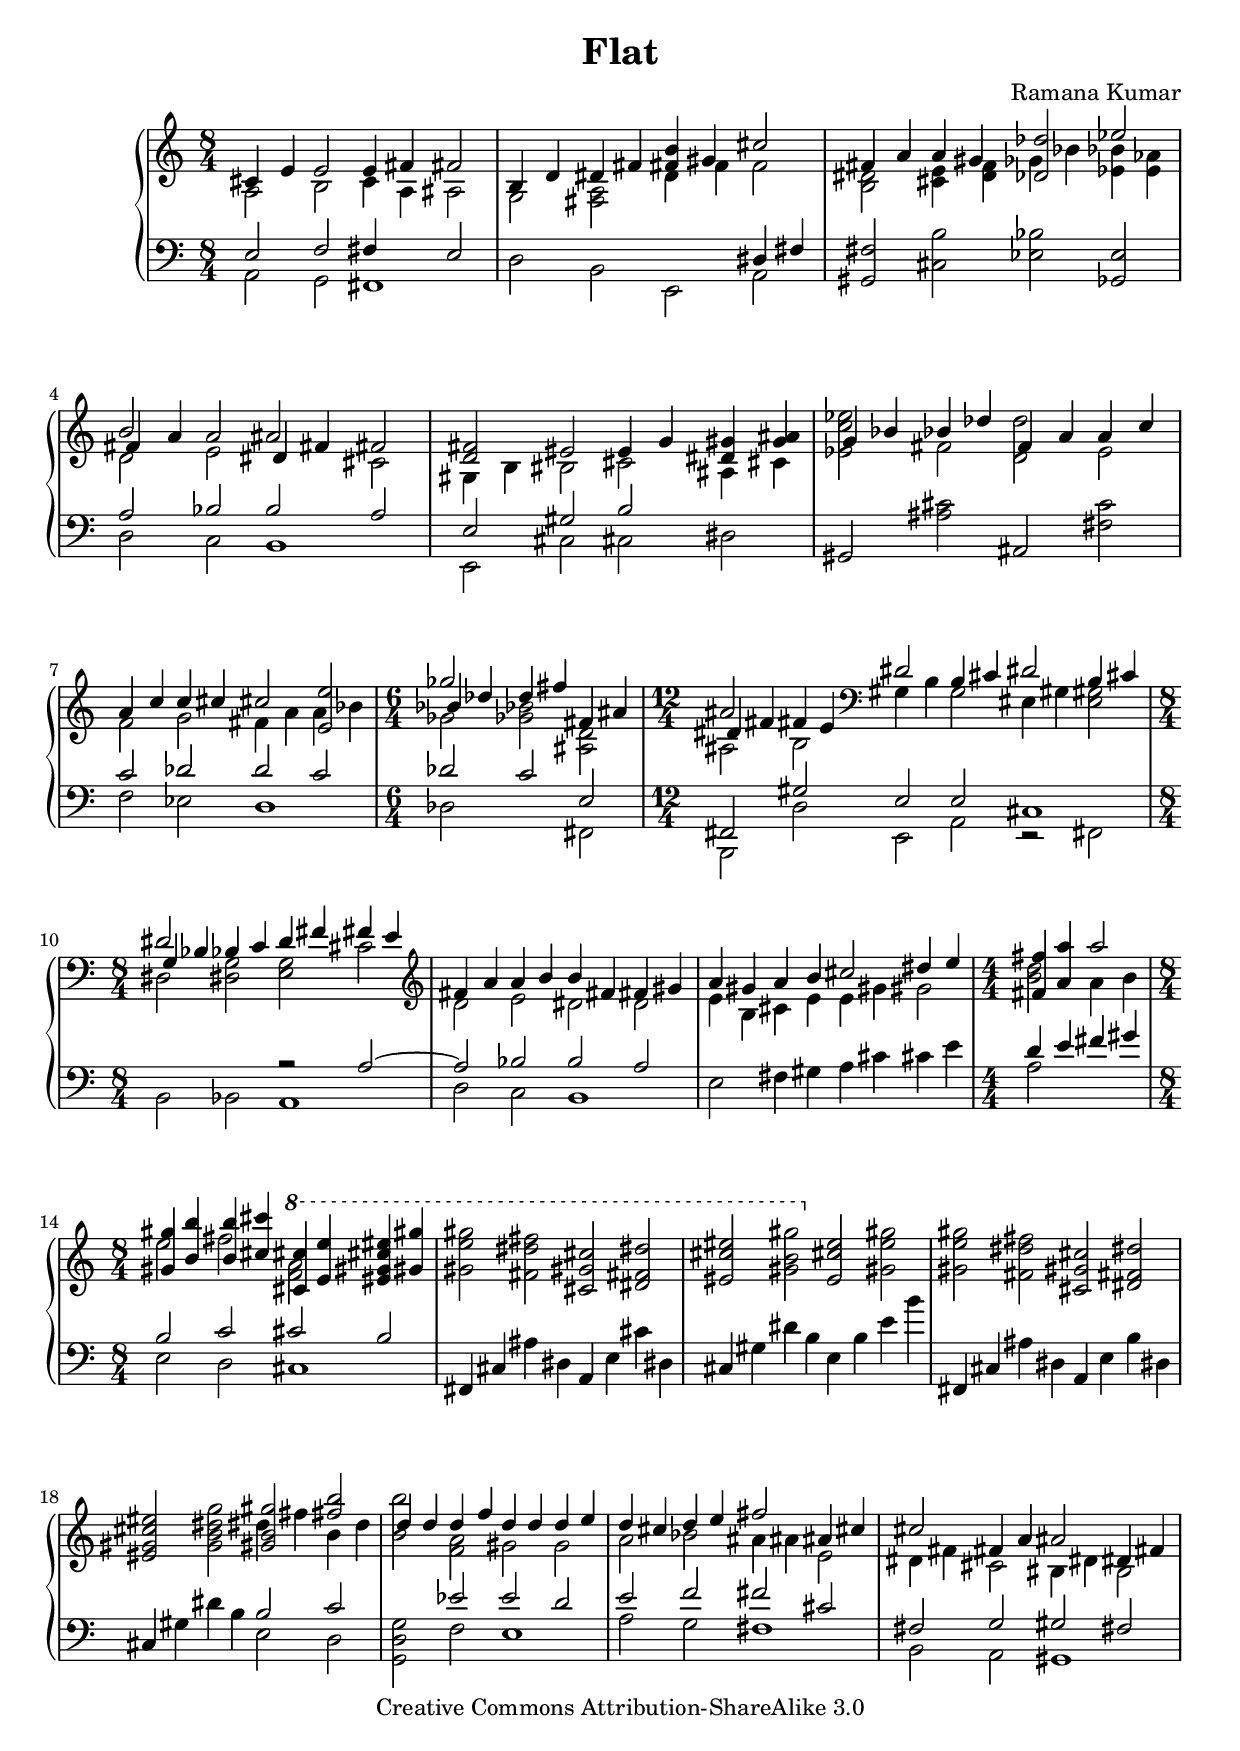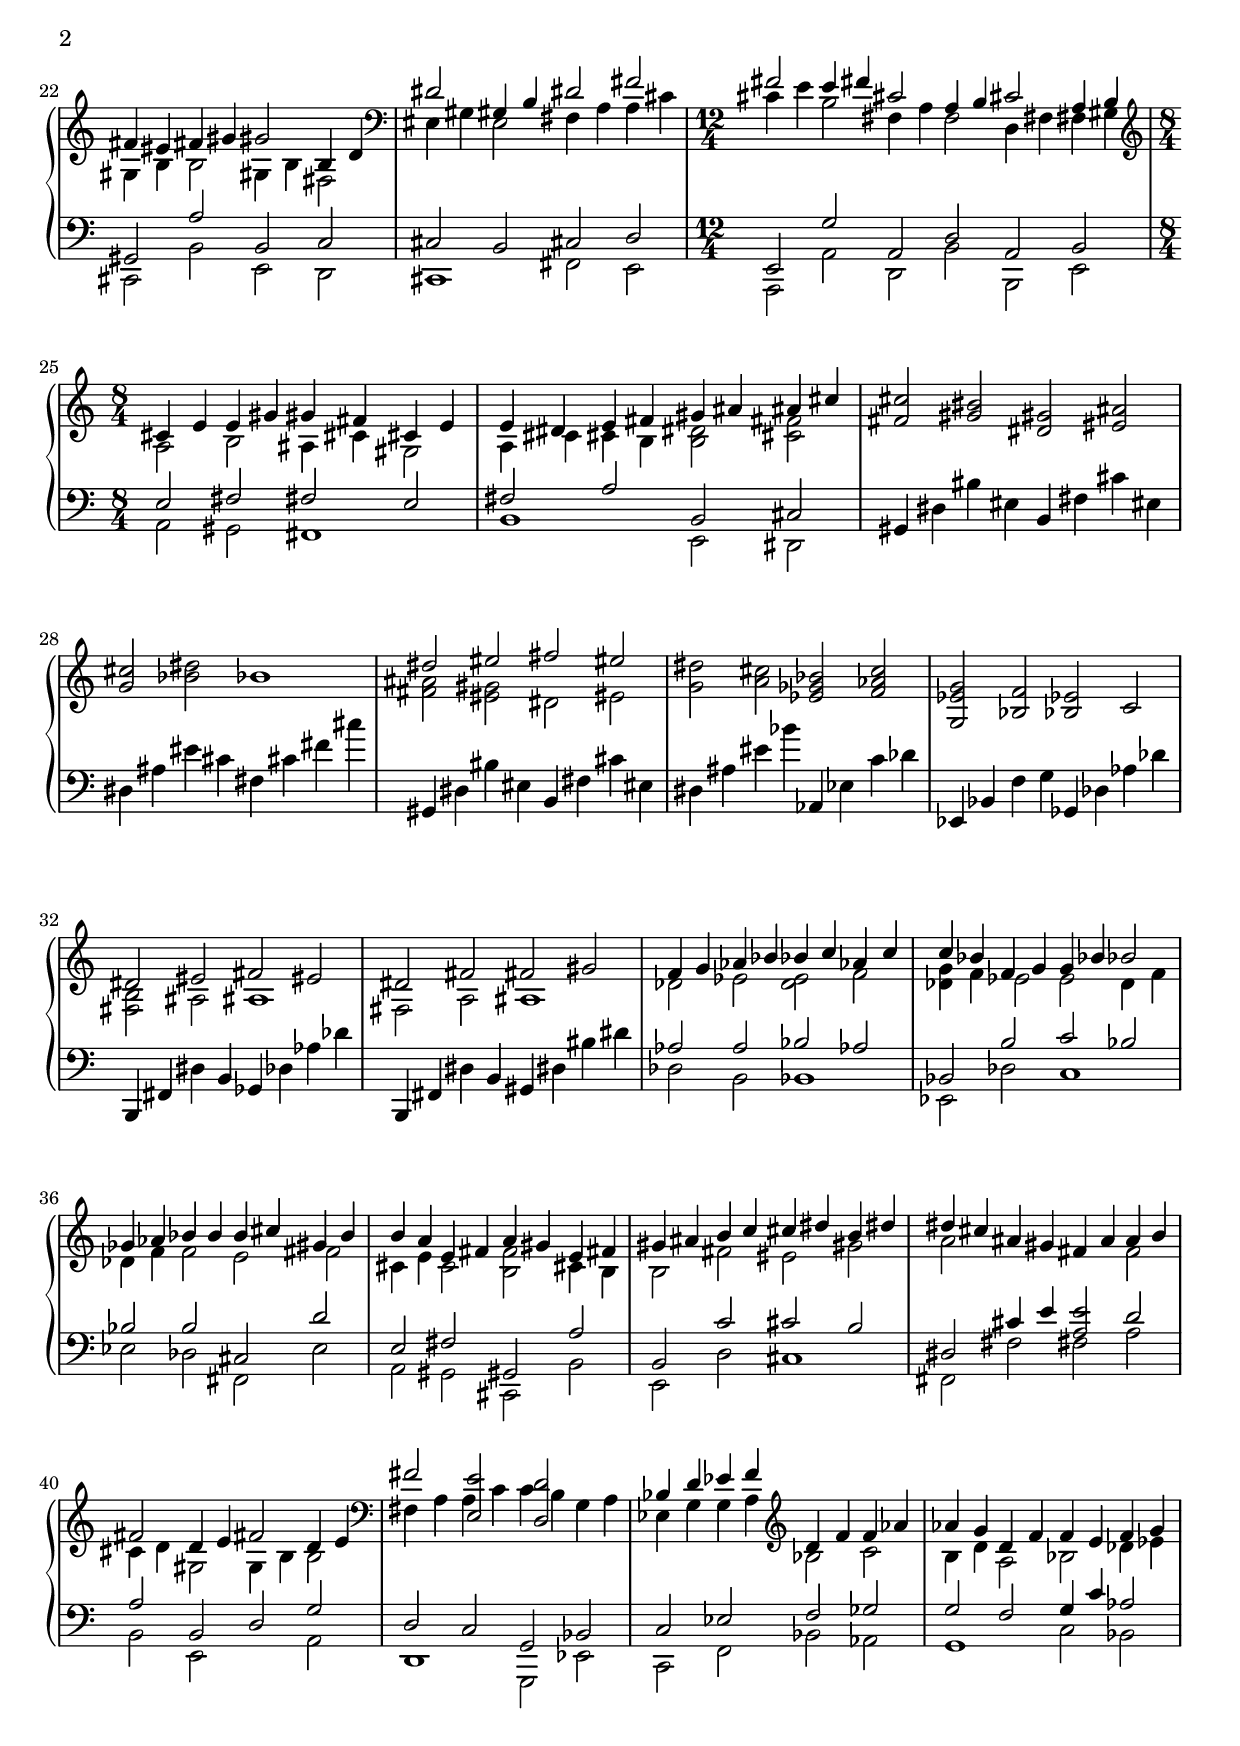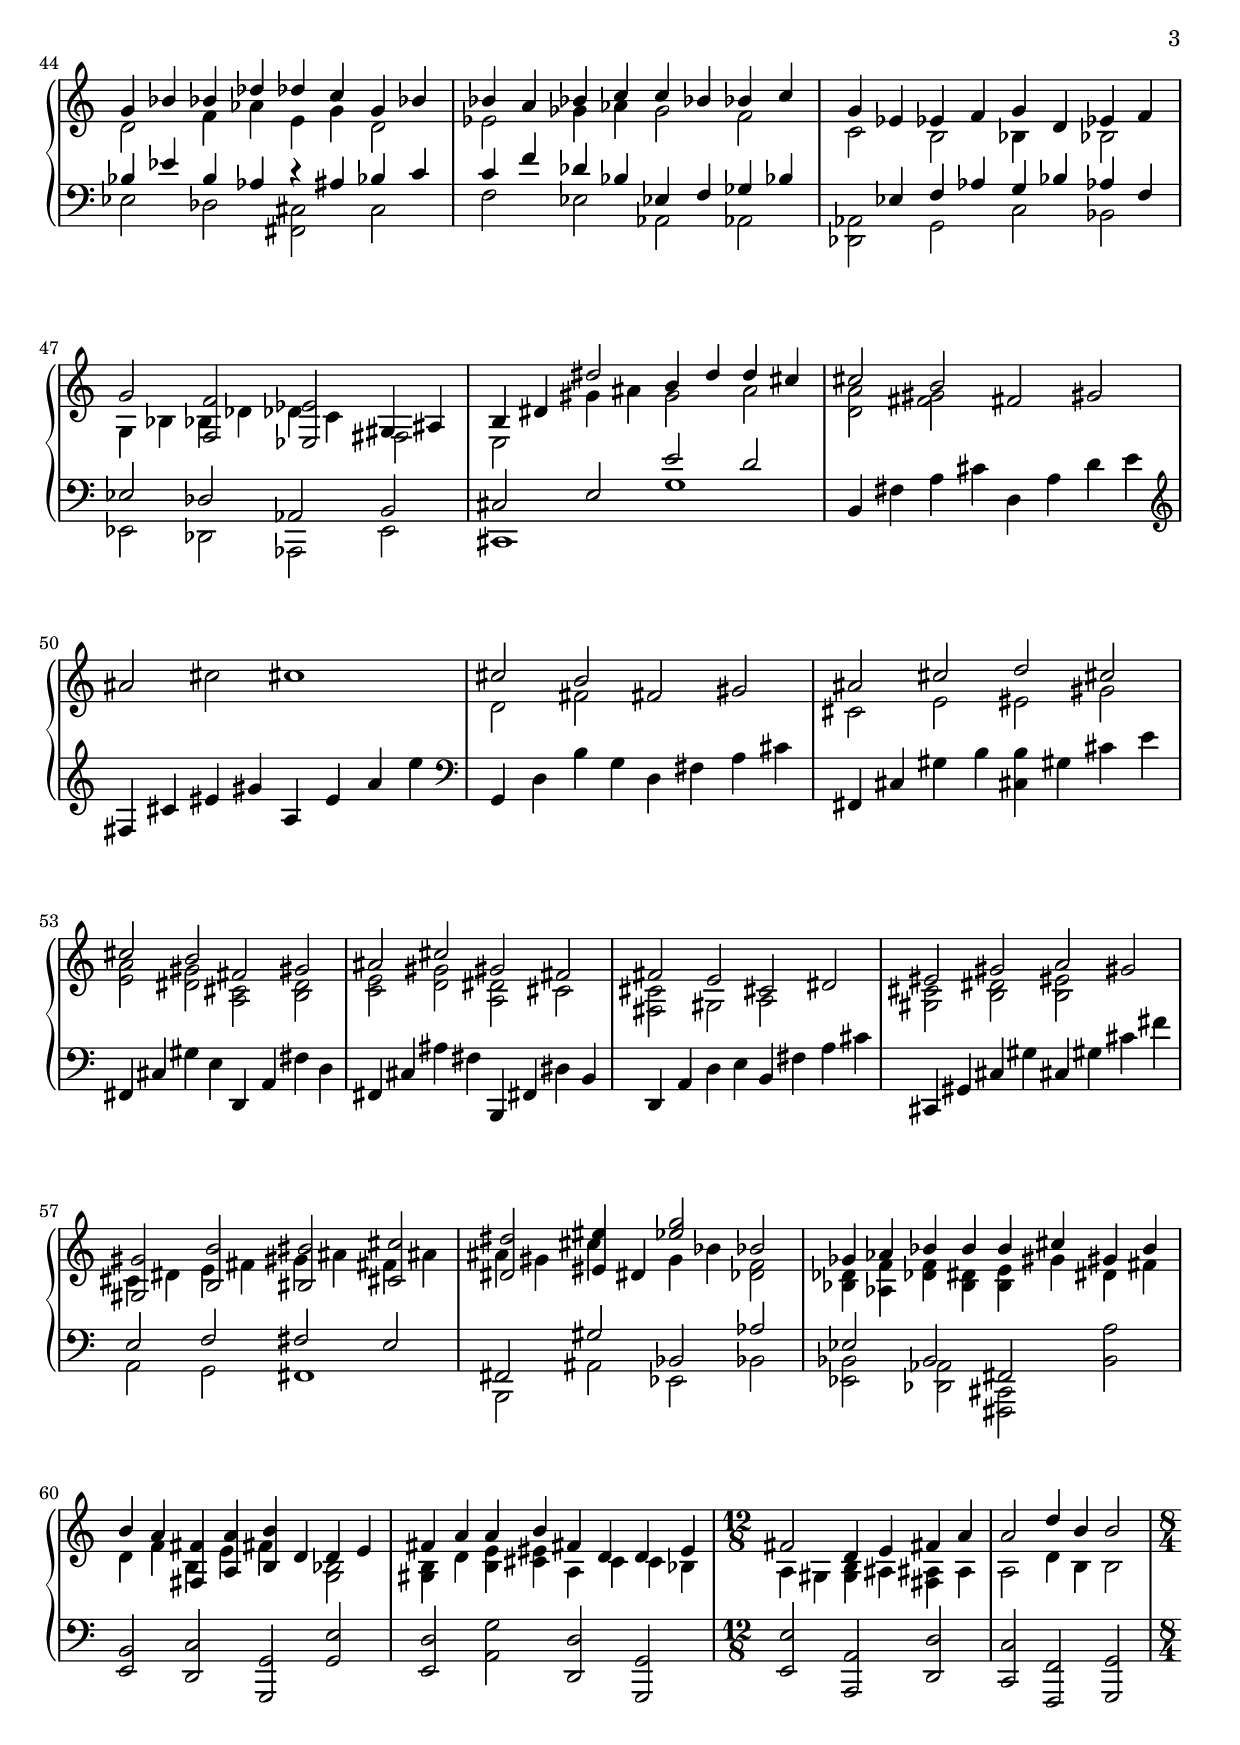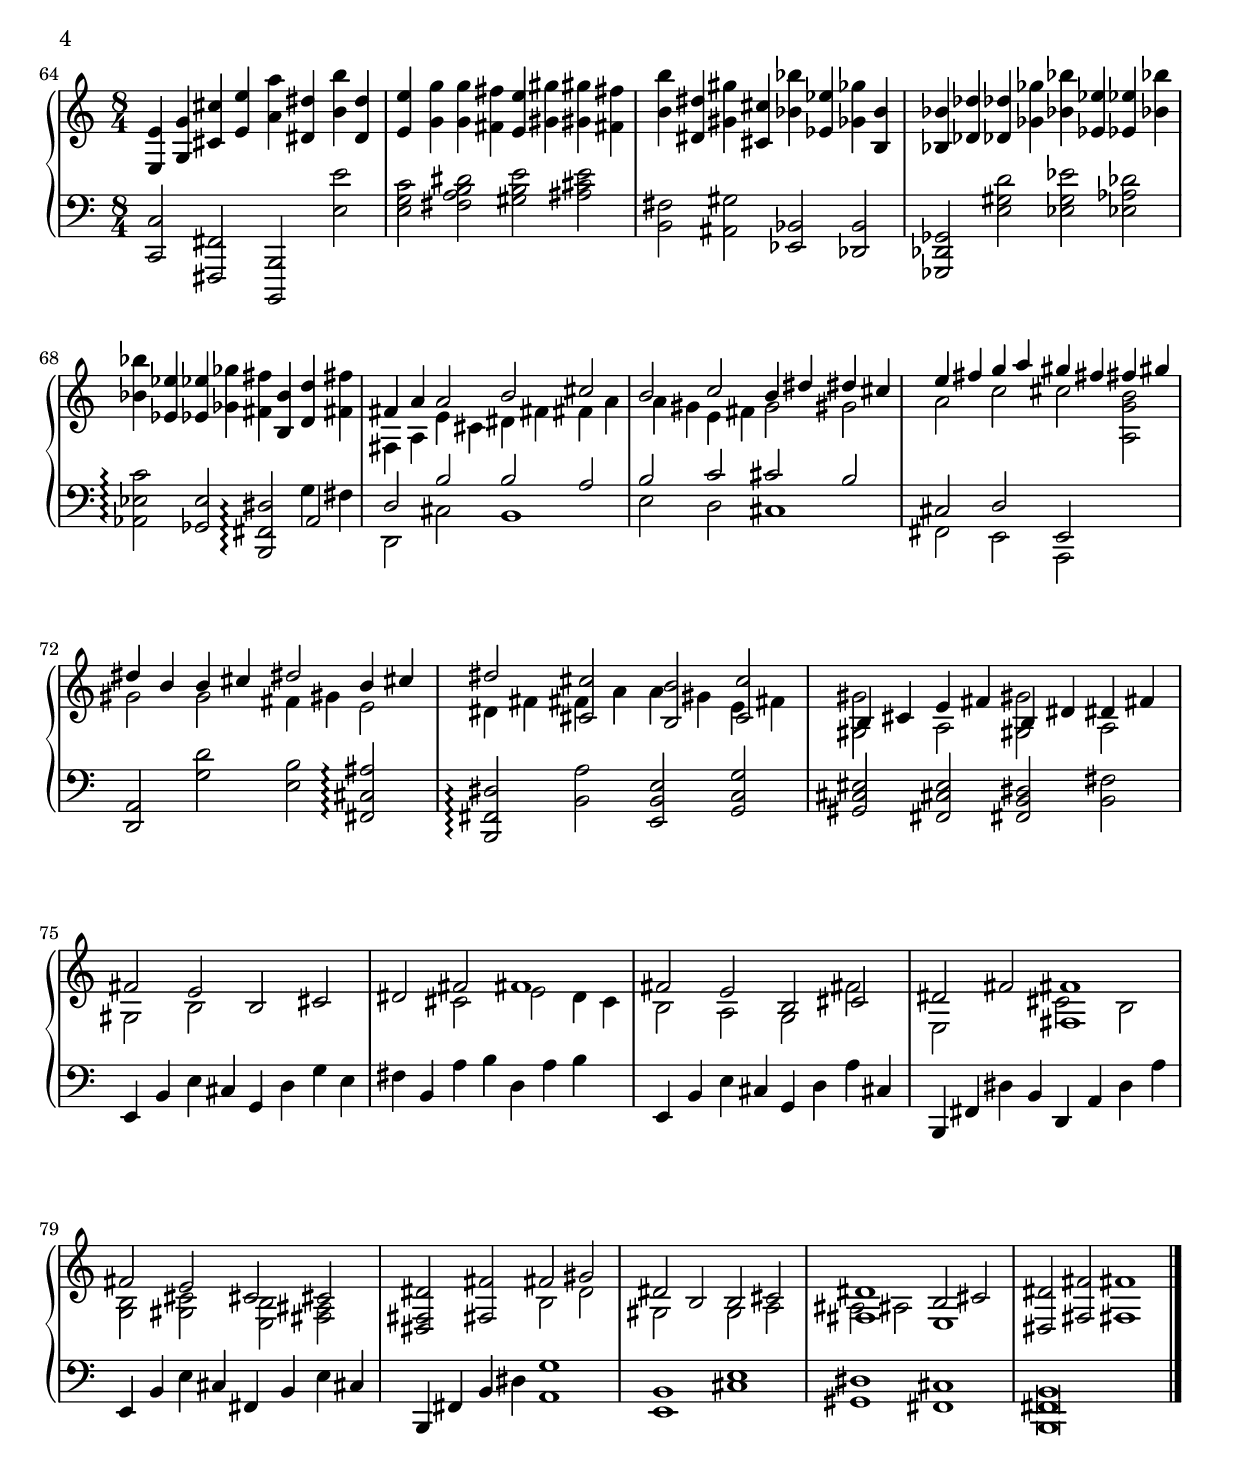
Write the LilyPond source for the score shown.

\version "2.10.30"

\header {
  title             = "Flat"
  composer          = "Ramana Kumar"
  date              = "2007"
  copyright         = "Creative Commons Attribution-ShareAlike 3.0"
}

onceStem =
#(define-music-function (parser location direction music) (number? ly:music?) #{
  \once \override Stem #'direction = $direction
  $music #}
)

#(ly:set-option 'point-and-click #f)

\score {
  \context PianoStaff <<
    \context Staff = right <<
      #(set-accidental-style 'forget)
      \override Staff.TimeSignature #'style = #'()
      \clef treble
      \time 8/4
      << {
        <<
          {cis'4 e' e'2 e'4 fis' fis'2}
        \\{a2 b c'4 a ais2}
        >> | <<
          {b4 d' dis' fis' <b' fis'> gis' cis''2}
        \\{g2 <fis a> d'4 f' f'2}
        >> | <<
          {fis'4 a' a' gis' <des' des''>2 ees''}
        \\{<b dis'>2 <cis' e'>4 <d' f'> ges' bes' <bes' ees'> <aes' e'>}
        >> | <<
          {b'2 s ais' s}
        \\{d'2 e' s cis'}
        \\{fis'4 a' a'2 dis'4 fis' fis'2}
        >> | <<
          {<fis' d'>2 eis' e'4 g' <gis' dis'> <ais' g'>}
        \\{gis4 b bis2 cis' ais4 cis'}
        >> | <<                                             %--05
          {g'4 bes' bes' des'' f' a' a' c''}
        \\{<ees' c'' ees''>2 fis' <d' d''> e'}
        >> | <<
          {a'4 c'' c'' cis'' cis''2 <e' e''>}
        \\{f'2 g' fis'4 a' a' bes'}
        >> | \time 6/4 <<
          {ges''2 s fis'4 ais'}
        \\{ges'2 <ges' bes'> <ais d'>}
        \\{bes'4 des'' d'' fis'' s2}
        >> | \time 12/4 <<
          {ais'2 s \clef bass dis'2 b4 cis' dis'2 b4 cis'}
        \\{ais2 b gis4 b g2 eis4 gis <e gis>2}
        \\{dis'4 fis' fis' e'}
        >> | \time 8/4 <<
          {dis'2 s d'4 fis' fis' e'}
        \\{dis2 <dis g> <e g> cis'}
        \\{g4 bes bes c' s2 s}
        >> | \clef treble <<                               %--10
          {fis'4 a' a' b' b' fis' fis' gis'}
        \\{d'2 e' dis' d'}
        >> | <<
          {a'4 gis' a' b' cis''2 dis''4 e''}
        \\{e'4 b cis' e' e' gis' gis'2}
        >> | \time 4/4 <<
          {<fis' fis''>4 <a' a''> a''2}
        \\{<b' d''>2 a'4 b'}
        >> | \time 8/4 <<
          {<gis' gis''>4 <b' b''> <b' b''> <cis'' cis'''> #(set-octavation 1) <cis'' cis'''> <e'' e'''> <eis'' gis'' cis''' eis'''> <gis'' gis'''>}
        \\{e''2 fis'' <f'' a''> s}
        >> | 
          <gis'' e''' gis'''>2 <fis'' dis''' fis'''> <cis'' gis'' cis'''> <dis'' fis'' dis'''>
           |                                               %--15
          <eis'' cis''' eis'''>2 <gis'' b'' gis'''> #(set-octavation 0) <e' cis'' e''> <gis' e'' gis''>
           |
          <gis' e'' gis''>2 <fis' dis'' fis''> <cis' gis' cis''> <dis' fis' dis''>
           |
          <eis' gis' cis'' eis''>2 <g' b' dis'' g''> <<{<gis' b' gis''>2 <fis'' b''>}\\{dis''4 fis'' b' d''}>>
           | <<
          {d''4 d'' d'' f'' d'' d'' d'' e''}
        \\{<b' b''>2 <f' a'> gis' g'}
        >> | <<
          {d''4 cis'' d'' e'' fis''2 ais'4 cis''}
        \\{a'2 bes' ais'4 ais' e'2}
        >> | <<                                            %--20
          {cis''2 fis'4 a' ais'2 dis'4 fis'}
        \\{dis'4 fis' cis'2 bis4 dis' b2}
        >> | <<
          {fis'4 eis' fis' gis' gis'2 b4 d'}
        \\{gis4 b b2 gis4 b fis2}
        >> | \clef bass <<
          {dis'2 gis4 b dis'2 fis'}
        \\{eis4 gis e2 fis4 a a cis'}
        >> | \time 12/4 <<
          {fis'2 e'4 fis' cis'2 a4 b cis'2 a4 b}
        \\{cis'4 e' b2 fis4 a f2 d4 fis fis gis}
        >> | \time 8/4 \clef treble <<
          {cis'4 e' e' gis' gis' fis' cis' e'}
        \\{a2 b ais4 cis' gis2}
        >> | <<                                            %--25
          {e'4 dis' e' fis' gis' ais' ais' cis''}
        \\{a4 cis' cis' b <b dis'>2 <cis' fis'>}
        >> |
          <cis'' fis'>2 <bis' gis'> <gis' dis'> <ais' eis'>
           | 
          <cis'' g'>2 <dis'' bes'> bes'1
           | <<
          {dis''2 eis'' fis'' eis''}
        \\{<fis' ais'>2 <eis' gis'> dis' eis'}
        >> |
          <g' dis''>2 <a' cis''> <ees' ges' bes'> <f' aes' c''>
           |                                               %--30             
          <g ees' g'>2 <bes f'> <bes ees'> c'
           | <<
          {dis'2 eis' fis' eis'}
        \\{<fis b>2 ais ais1}
        >> | <<
          {dis'2 fis' fis' gis'}
        \\{fis2 a ais1}
        >> | <<
          {f'4 g' aes' bes' bes' c'' aes' c''}
        \\{des'2 ees' <d' e'> f'}
        >> | <<
          {c''4 bes' f' g' g' bes' bes'2}
        \\{<des' g'>4 f' ees'2 e' d'4 f'}
        >> | <<                                            %--35 
          {ges'4 aes' bes' b' b' cis'' gis' b'}
        \\{des'4 f' f'2 e' fis'}
        >> | <<
          {b'4 a' e' fis' a' gis' e' fis'}
        \\{cis'4 e' c'2 <b f'> cis'4 b}
        >> | <<
          {gis'4 ais' b' c'' cis'' dis'' b' dis''}
        \\{b2 fis' eis' gis'}
        >> | <<
          {dis''4 cis'' ais' gis' fis' a' a' b'}
        \\{a'2 s s f'}
        >> | <<
          {fis'2 d'4 e' fis'2 d'4 e'}
        \\{cis'4 d' gis2 g4 b b2}
        >> | \clef bass <<                                 %--40
          {fis'2 <e e'> <d d'> s}
        \\{fis4 a a c' c' b g a}
        >> | <<
          {bes4 d' ees' f' \clef treble d'4 f' f' aes'}
        \\{ees4 g g a bes2 c'}
        >> | <<
          {aes'4 g' d' f' f' e' f' g'}
        \\{b4 d' a2 bes des'4 ees'}
        >> | <<
          {g'4 bes' bes' des'' des'' c'' g' bes'}
        \\{d'2 f'4 aes' e' g' d'2}
        >> | <<
          {bes'4 a' bes' c'' c'' bes' bes' c''}
        \\{ees'2 ges'4 aes' g'2 f'}
        >> | <<                                            %--45
          {g'4 ees' ees' f' g'4 d' ees' f'}
        \\{c'2 b bes4 s bes2}
        >> | <<
          {g'2 <f f'> <ees ees'> gis4 ais}
        \\{g4 bes bes des' des' c' fis2}
        >> | <<
          {b4 dis' dis''2 b'4 d'' d'' cis''}
        \\{e2 gis'4 ais' g'2 a'}
        >> | <<
          {cis''2 b' fis' gis'}
        \\{<d' a'>2 <fis' gis'> s s}
        >> |
          ais'2 cis'' cis''1
           | <<                                            %--50
          {cis''2 b' fis' gis'}
        \\{d'2 fis' s s}
        >> | <<
          {ais'2 cis'' d'' cis''}
        \\{cis'2 e' eis' gis'}
        >> | <<
          {cis''2 b' fis' gis'}
        \\{<e' a'>2 <dis' gis'> <a cis'> <b d'>}
        >> | <<
          {ais'2 cis'' gis' fis'}
        \\{<c' e'>2 <d' gis'> <a dis'> cis'}
        >> | <<
          {fis'2 e' cis' dis'}
        \\{<fis cis'>2 gis a s}
        >> | <<                                            %--55
          {eis'2 gis' a' gis'}
        \\{<gis cis'>2 <b dis'> <b eis'> s}     
        >> | <<
          {<gis gis'>2 <b b'> <bis bis'> <cis' cis''>}
        \\{cis'4 dis' e' fis' gis' ais' fis' ais'}
        >> | <<
          {<dis' dis''>2 <eis' eis''>4 dis' <ees'' g''>2 bes'}
        \\{ais'4 gis' cis'' s g' bes' <des' f'>2}
        >> | <<
          {ges'4 aes' bes' b' b' cis'' gis' b'}
        \\{<bes des'>4 <aes f'> <des' f'> <b dis'> <b e'> gis' dis' fis'}
        >> | <<
          {b'4 a' <fis fis'> <a a'> <b b'> d' d' e'}
        \\{d'4 f' b e' fis' s <g bes>2}
        >> | <<                                            %--60
          {fis'4 a' a' b' fis' d' d' e'}
        \\{<gis b>4 d' <b e'> <cis' eis'> a c' c' bes}
        >> | \time 12/8 <<
          {fis'2  d'4   e'  fis'      a' a'2 d''4 b' b'2}
        \\{a4 gis <g b> ais <fis ais> a  a2  d'4  b  b2}
        >> | \time 8/4
           <e e'>4 <g g'> <cis' cis''> <e' e''> <a' a''> <dis' dis''> <b' b''> <d' d''> 
           |
          <e' e''>4 <g' g''> <g' g''> <fis' fis''> <e' e''> <gis' gis''> <gis' gis''> <fis' fis''>
           |
          <b' b''>4 <dis' dis''> <gis' gis''> <cis' cis''> <bes' bes''> <ees' ees''> <ges' ges''> <b b'>
           |                                               %--65
          <bes bes'>4 <des' des''> <des' des''> <ges' ges''> <bes' bes''> <ees' ees''> <ees' ees''> <bes' bes''>
           |
          <bes' bes''>4 <ees' ees''> <ees' ees''> <ges' ges''> <fis' fis''> <b b'> <d' d''> <fis' fis''>
           | <<
          {fis'4 a' a'2 b' cis''}
        \\{fis4 a e' cis' dis' fis' fis' a'}
        >> | <<
          {b'2 c'' b'4 dis'' dis'' cis''}
        \\{a'4 gis' e' fis' g'2 gis'}
        >> | <<
          {e''4 fis'' g'' a'' gis'' fis'' fis'' gis''}
        \\{a'2 c'' cis'' b'\stemUp}
        >> | <<                                            %--70
          {dis''4 b' b' cis'' dis''2 b'4 cis''}
        \\{gis'2 g' fis'4 gis' e'2}
        >> | <<
          {dis''2 <cis' cis''> <b b'> <c' c''>}
        \\{dis'4 fis' fis' a' a' gis' e' fis'}
        >> | <<
          {b4 cis' e' fis' b dis' dis' fis'}
        \\{<gis gis'>2 a <gis gis'> a}
        >> | <<
          {fis'2 e' b cis'}
        \\{gis2 b s1}
        >> | <<                                            %--75
          {dis'2 fis' fis'1}
        \\{s2 cis' e' d'4 c'}
        >> | <<
          {fis'2 e' b cis'}
        \\{b2 a g fis'}
        >> | <<
          {dis'2 fis' <fis fis'>1}
        \\{e2 s cis' b}         
        >> | <<
          {fis'2 e' cis' cis'}
        \\{<g b>2 <gis cis'> <e b> <fis ais>}
        >> | <<
          {<dis fis dis'>2 <fis fis'> fis' gis'}
        \\{s2 s b d'}
        >> | <<                                            %--80
          {dis'2 b b cis'}
        \\{gis2 s g a}
        >> | <<
          {<fis dis'>1 b2 cis'}
        \\{ais2 ais e1}
        >> |
          <dis dis'>2 <fis fis'> <fis fis'>1
     \bar "|."

      } >>
    >>
    \context Staff = left <<
      #(set-accidental-style 'forget)
      \override Staff.TimeSignature #'style = #'()
      \clef bass
      << {
        <<
          {e2 f fis4 s e2}
        \\{a,2 g, fis,1}
        >> | <<
          {s2 s s dis4 fis}
        \\{d2 b, e, a,}
        >> |
          <gis, fis>2 <cis b> <ees bes> <ges, e>
           | <<
          {a2 bes b a}
        \\{d2 c b,1}
        >> | <<
          {e2 gis b s}
        \\{e,2 cis cis dis2}
        >> |                                               %--05
          gis,2 <ais cis'> ais, <fis c'>
           | <<
          {c'2 des' d' c'}
        \\{f2 ees d1}
        >> | <<
          {des'2 c' e}
        \\{des2 s fis,}
        >> | <<
          {fis,2 gis e e cis1}
        \\{b,,2 d e, a, r fis,}
        >> | <<
          {s2 s r a ~}
        \\{b,2 bes, a,1}
        >> | <<                                            %--10
          {a2 bes b a}
        \\{d2 c b,1}
        >> |
          e2 fis4 gis a cis' cis' e'
           | <<
          {d'4 e' fis' gis'}
        \\{a2 s}
        >> | <<
          {b2 c' cis' b}
        \\{e2 d cis1}
        >> |
          fis,4 cis ais dis a, e cis' dis
           |                                               %--15
          cis4 gis dis' b e b e' b'
           |
          fis,4 cis ais dis a, e b dis
           |
          cis4 gis dis' b <<{b2 c'}\\{e2 d}>>
           | <<
          {s2 ees' e' d'}
        \\{<g, d g>2 f e1}
        >> | <<
          {e'2 f' fis' cis'}
        \\{a2 g fis1}
        >> | <<                                            %--20
          {fis2 g gis fis}
        \\{b,2 a, gis,1}
        >> | <<
          {gis,2 a b, c}
        \\{cis,2 b, e, d,}
        >> | <<
          {cis2 b, cis d}
        \\{cis,1 fis,2 e,}
        >> | <<
          {e,2 g a, d a, b,}
        \\{a,,2 a, d, b, b,, e,}
        >> | <<
          {e2 fis fis e}
        \\{a,2 gis, fis,1}
        >> | <<                                            %--25
          {fis2 a b, cis}
        \\{b,1 e,2 dis,}
        >> |
          gis,4 dis bis eis b, fis cis' eis
           |
          dis4 ais eis' cis' fis cis' fis' cis''
           |
          gis,4 dis bis eis b, fis cis' eis
           |
          dis4 ais eis' bes' aes, ees c' des'
           |                                               %--30
          ees,4 bes, f g ges, des aes des'
           |
          b,, fis, dis b, ges, des aes des'
           |
          b,, fis, dis b, gis, dis bis dis'
           | <<
          {aes2 a bes aes}
        \\{des2 b, bes,1}
        >> | <<
          {bes,2 b c' bes}
        \\{ees,2 des c1}
        >> | <<                                            %--35
          {bes2 b cis d'}
        \\{ees2 des fis, e}
        >> | <<
          {e2 fis gis, a}
        \\{a,2 gis, cis, b,}
        >> | <<
          {b,2  c' cis' b}
        \\{e,2 d cis1}
        >> | <<
          {dis2 cis'4 e' <a e'>2 d'}
        \\{fis,2 fis fis a}
        >> | <<
          {a2 b, d g}
        \\{b,2 e, s a,}
        >> | <<                                            %--40
          {d2 c g, bes,}
        \\{d,1 g,,2 ees,}
        >> | <<
          {c2 ees f ges}
        \\{c,2 f, bes, aes,}
        >> | <<
          {g2 f g4 c' aes2}
        \\{g,1 c2 bes,}
        >> | <<
          {bes4 ees' b aes r4 ais bes c'}
        \\{ees2 des <fis, cis>2 c}
        >> | <<
          {c'4 f' des' bes ees4 f ges bes}
        \\{f2 ees aes, aes,}
        >> | <<                                            %--45
          {s4 ees f aes g bes aes f}
        \\{<des, aes,>2 g,2 c bes,}
        >> | <<
          {ees2 des aes, b,}
        \\{ees,2 des, aes,, e,}
        >> | <<
          {cis2 e e' d'}
        \\{cis,1 g}
        >> | 
          b,4 fis a cis' d a d' e'
           | \clef treble
          fis4 cis' eis' gis' a e' a' e''
           | \clef bass                                    %--50
          g,4 d b g d fis a cis'
           |
          fis,4 cis gis b <cis b> gis cis' e'
           |
          fis,4 cis gis e d, a, fis d
           |
          fis,4 cis ais fis b,, fis, dis b,
           |
          d,4 a, d e b, fis a cis'
           |                                               %--55
          cis,4 gis, cis gis cis gis cis' fis'
           | <<
          {e2 f fis e}
        \\{a,2 g, fis,1}
        >> | <<
          {fis,2 gis bes, aes}
        \\{b,,2 ais, ees, bes,}
        >> | <<
          {ees2 b, fis,}
        \\{<ees, bes,>2 <des, aes,> <fis,, cis,> <b, a>}
        >> |
          <e, b,>2 <d, c> <g,, g,> <g, e>
           |                                               %--60
          <e, d>2 <a, g> <d, d> <g,, g,>
           |
          <e, e>2 <a,, a,> <d, d> <c, c> <f,, f,> <g,, g,> 
           |
          <c, c>2 <fis,, fis,> <b,,, b,,> <e e'>
           |
          <e g c'>2 <fis a b dis'> <gis b e'> <ais cis' e'>
           |
          <b, fis>2 <ais, gis> <ees, bes,> <des, b,>
           |                                               %--65
          <ges,, des, ges,>2 <e gis d'> <ees g ees'> <ees aes des'>
           |
          <aes, ees c'>2\arpeggio <ges, e> <b,, fis, dis>\arpeggio <<{a,2}\\{g4 fis}>>
           | <<
          {d2 b b a}
        \\{d,2 cis b,1}
        >> | <<
          {b2 c' cis' b}
        \\{e2 d cis1}
        >> | <<
          {cis2 d e,}
        \\{fis,2 e, a,,} >>
        \change Staff = right <<{}\\{<a g'>2}>>
           | \change Staff = left                          %--70
          <d, a,>2 <g d'> <e b> <fis, cis ais>\arpeggio
           |
          <b,, fis, dis>2\arpeggio <b, a> <e, b, e> <g, c g>
           |
          <gis, cis eis>2 <fis, cis e> <fis, b, dis> <b, fis>
           |
          e,4 b, e cis g, d g e
           |
          fis4 b, a b d a b s
           |                                               %--75
          e,4 b, e cis g, d a cis
           |
          b,,4 fis, dis b, d, a, d a
           |
          e,4 b, e cis fis, b, e cis
           |
          b,,4 fis, b, dis <a, g>1
           | <<
          {b,1 e}
        \\{e,1 cis}
        >> |                                               %--80
          <gis, dis>1 <fis, cis>
           |
          <b,, fis, b,>\breve
     \bar "|."
      } >>
    >>
  >>
  \layout {
  }
  \midi {
  }
}
